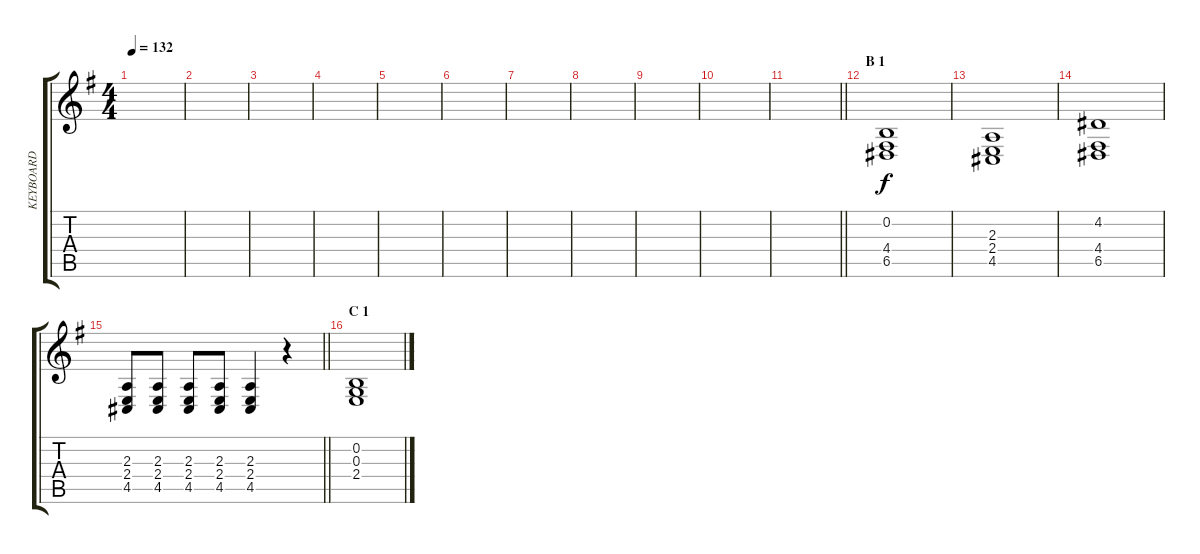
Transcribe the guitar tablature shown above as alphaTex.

\track ("KEYBOARD" "KEYBOARD") {instrument acousticgrandpiano}
\staff {score tabs}
\tuning (E4 B3 G3 D3 A2 E2) {hide}
\ts (4 4)
\tempo 132
\clef g2
\ks g
|
|
|
|
|
|
|
|
|
|
\barLineRight lightlight
|
\section ("" "B 1")
(0.2 4.4 6.5).1 |
(2.3 2.4 4.5).1 |
(4.2 4.4 6.5).1 |
\barLineRight lightlight
(2.3 2.4 4.5).8 (2.3 2.4 4.5).8 (2.3 2.4 4.5).8 (2.3 2.4 4.5).8 (2.3 2.4 4.5).4 r.4 |
\section ("" "C 1")
(0.2 0.3 2.4).1
